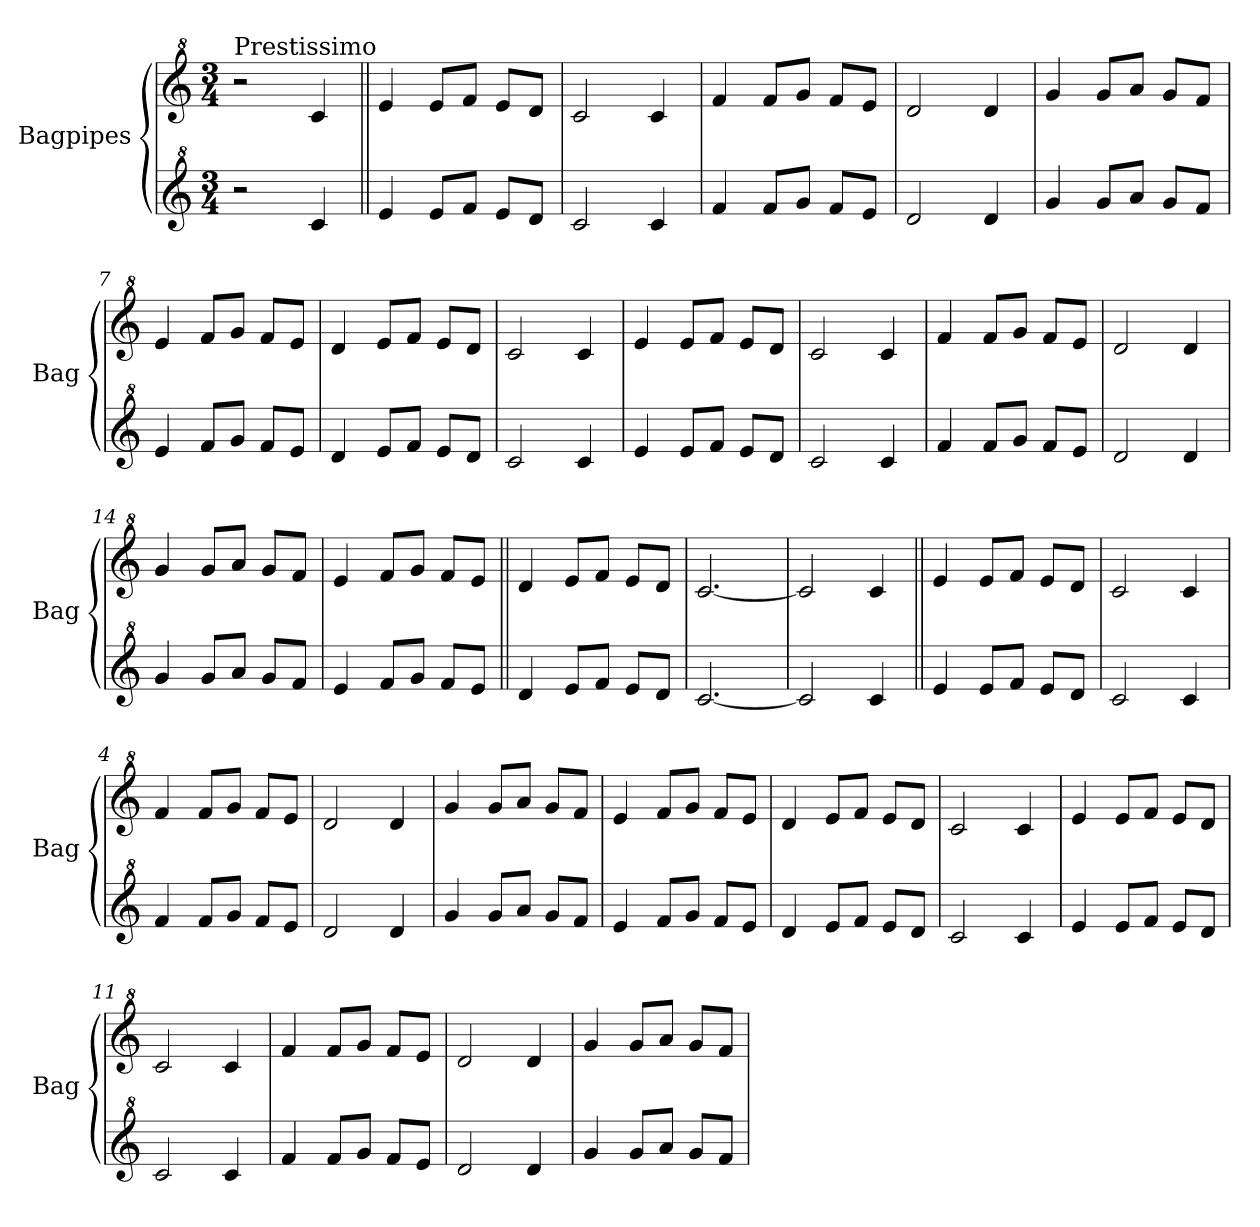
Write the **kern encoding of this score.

**kern	**kern
*part2	*part1
*staff2	*staff1
*I"Bagpipes	*I"Bagpipes
*I'Bag	*I'Bag
*clefG^2	*clefG^2
*k[]	*k[]
*C:	*C:
*M3/4	*M3/4
=1	=1
!	!LO:TX:a:t=Prestissimo
2r	2r
4cc/	4cc/
=2||	=2||
4ee/	4ee/
8ee/L	8ee/L
8ff/J	8ff/J
8ee/L	8ee/L
8dd/J	8dd/J
=3	=3
2cc/	2cc/
4cc/	4cc/
=4	=4
4ff/	4ff/
8ff/L	8ff/L
8gg/J	8gg/J
8ff/L	8ff/L
8ee/J	8ee/J
=5	=5
2dd/	2dd/
4dd/	4dd/
=6	=6
4gg/	4gg/
8gg/L	8gg/L
8aa/J	8aa/J
8gg/L	8gg/L
8ff/J	8ff/J
=7	=7
4ee/	4ee/
8ff/L	8ff/L
8gg/J	8gg/J
8ff/L	8ff/L
8ee/J	8ee/J
=8	=8
4dd/	4dd/
8ee/L	8ee/L
8ff/J	8ff/J
8ee/L	8ee/L
8dd/J	8dd/J
=9	=9
2cc/	2cc/
4cc/	4cc/
!!LO:LB:g=z
=10	=10
4ee/	4ee/
8ee/L	8ee/L
8ff/J	8ff/J
8ee/L	8ee/L
8dd/J	8dd/J
=11	=11
2cc/	2cc/
4cc/	4cc/
=12	=12
4ff/	4ff/
8ff/L	8ff/L
8gg/J	8gg/J
8ff/L	8ff/L
8ee/J	8ee/J
=13	=13
2dd/	2dd/
4dd/	4dd/
=14	=14
4gg/	4gg/
8gg/L	8gg/L
8aa/J	8aa/J
8gg/L	8gg/L
8ff/J	8ff/J
=15	=15
4ee/	4ee/
8ff/L	8ff/L
8gg/J	8gg/J
8ff/L	8ff/L
8ee/J	8ee/J
=16||	=16||
4dd/	4dd/
8ee/L	8ee/L
8ff/J	8ff/J
8ee/L	8ee/L
8dd/J	8dd/J
=17	=17
[2.cc/	[2.cc/
=18	=18
2cc/]	2cc/]
4cc/	4cc/
=2||	=2||
4ee/	4ee/
8ee/L	8ee/L
8ff/J	8ff/J
8ee/L	8ee/L
8dd/J	8dd/J
=3	=3
2cc/	2cc/
4cc/	4cc/
=4	=4
4ff/	4ff/
8ff/L	8ff/L
8gg/J	8gg/J
8ff/L	8ff/L
8ee/J	8ee/J
=5	=5
2dd/	2dd/
4dd/	4dd/
=6	=6
4gg/	4gg/
8gg/L	8gg/L
8aa/J	8aa/J
8gg/L	8gg/L
8ff/J	8ff/J
=7	=7
4ee/	4ee/
8ff/L	8ff/L
8gg/J	8gg/J
8ff/L	8ff/L
8ee/J	8ee/J
=8	=8
4dd/	4dd/
8ee/L	8ee/L
8ff/J	8ff/J
8ee/L	8ee/L
8dd/J	8dd/J
=9	=9
2cc/	2cc/
4cc/	4cc/
!!LO:LB:g=z
=10	=10
4ee/	4ee/
8ee/L	8ee/L
8ff/J	8ff/J
8ee/L	8ee/L
8dd/J	8dd/J
=11	=11
2cc/	2cc/
4cc/	4cc/
=12	=12
4ff/	4ff/
8ff/L	8ff/L
8gg/J	8gg/J
8ff/L	8ff/L
8ee/J	8ee/J
=13	=13
2dd/	2dd/
4dd/	4dd/
=14	=14
4gg/	4gg/
8gg/L	8gg/L
8aa/J	8aa/J
8gg/L	8gg/L
8ff/J	8ff/J
=	=
*-	*-
